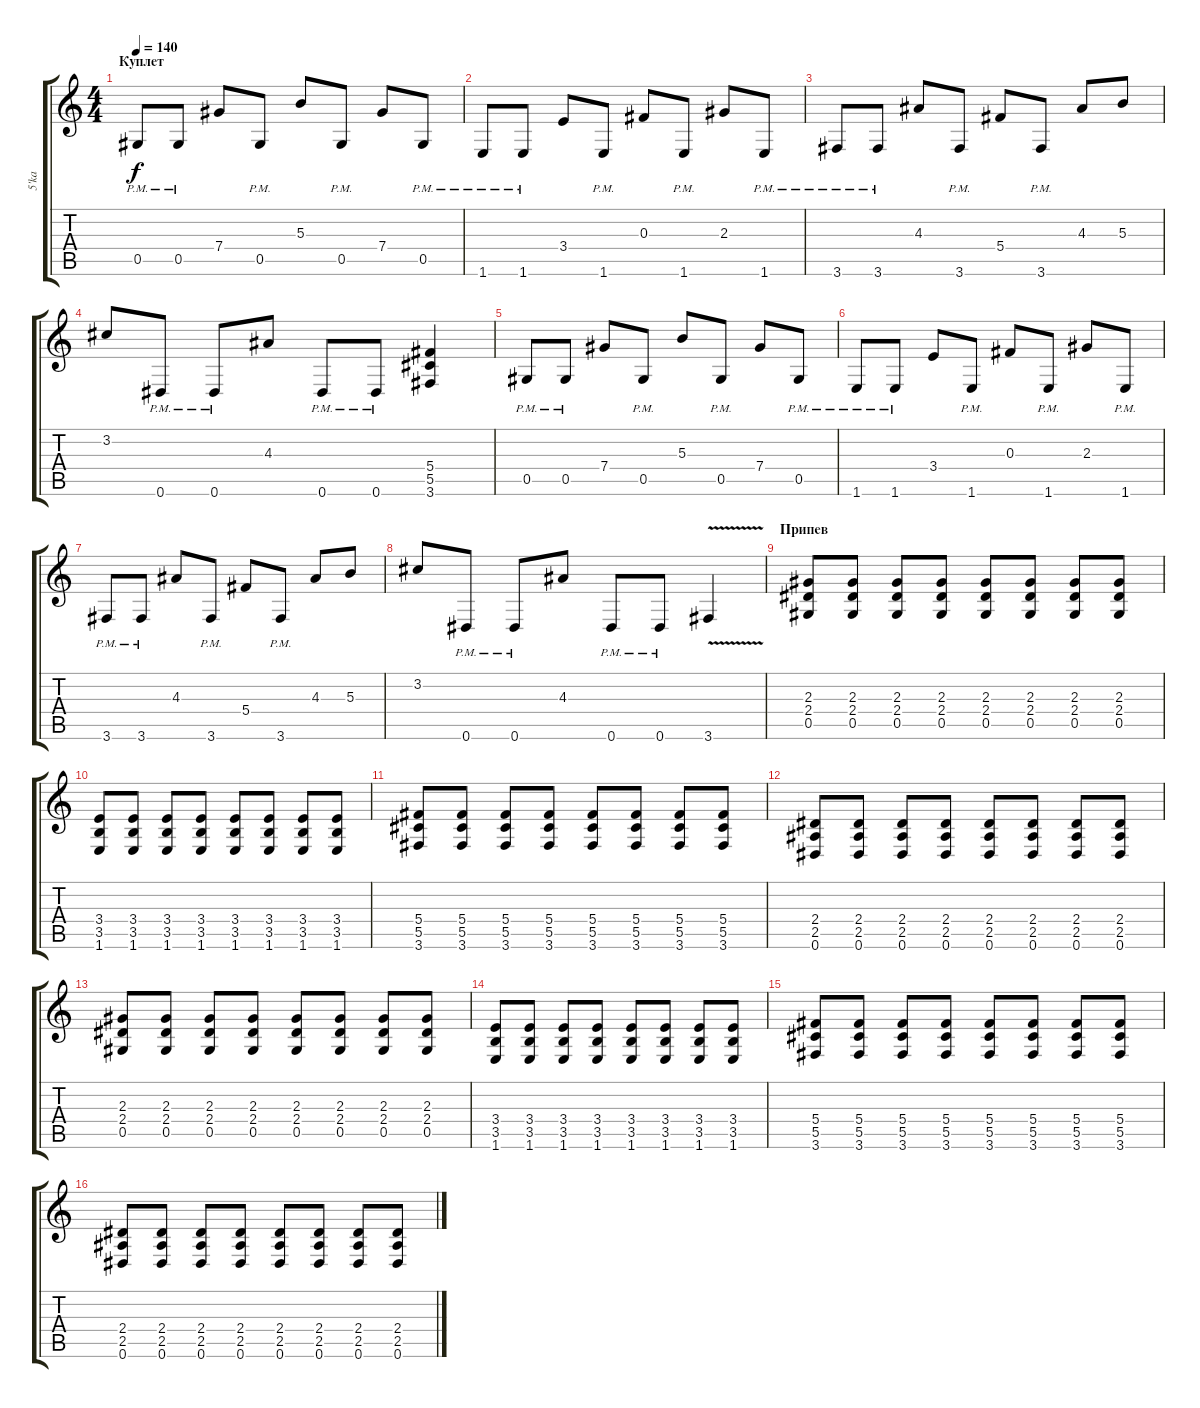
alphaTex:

\track ("5'ka" "5'ka") {instrument distortionguitar}
\staff {score tabs}
\tuning (Eb4 Bb3 Gb3 Db3 Ab2 Eb2) {hide}
\ts (4 4)
\section ("" "Куплет")
\tempo 140
\clef g2
\ks c
0.5{pm}.8{dy f} 0.5{pm}.8 7.4.8 0.5{pm}.8 5.3.8 0.5{pm}.8 7.4.8 0.5{pm}.8 |
1.6{pm}.8 1.6{pm}.8 3.4.8 1.6{pm}.8 0.3.8 1.6{pm}.8 2.3.8 1.6{pm}.8 |
3.6{pm}.8 3.6{pm}.8 4.3.8 3.6{pm}.8 5.4.8 3.6{pm}.8 4.3.8 5.3.8 |
3.2.8 0.6{pm}.8 0.6{pm}.8 4.3.8 0.6{pm}.8 0.6{pm}.8 (5.4 5.5 3.6).4 |
0.5{pm}.8 0.5{pm}.8 7.4.8 0.5{pm}.8 5.3.8 0.5{pm}.8 7.4.8 0.5{pm}.8 |
1.6{pm}.8 1.6{pm}.8 3.4.8 1.6{pm}.8 0.3.8 1.6{pm}.8 2.3.8 1.6{pm}.8 |
3.6{pm}.8 3.6{pm}.8 4.3.8 3.6{pm}.8 5.4.8 3.6{pm}.8 4.3.8 5.3.8 |
3.2.8 0.6{pm}.8 0.6{pm}.8 4.3.8 0.6{pm}.8 0.6{pm}.8 3.6{v}.4 |
\section ("" "Припев")
(2.3 2.4 0.5).8 (2.3 2.4 0.5).8 (2.3 2.4 0.5).8 (2.3 2.4 0.5).8 (2.3 2.4 0.5).8 (2.3 2.4 0.5).8 (2.3 2.4 0.5).8 (2.3 2.4 0.5).8 |
(3.4 3.5 1.6).8 (3.4 3.5 1.6).8 (3.4 3.5 1.6).8 (3.4 3.5 1.6).8 (3.4 3.5 1.6).8 (3.4 3.5 1.6).8 (3.4 3.5 1.6).8 (3.4 3.5 1.6).8 |
(5.4 5.5 3.6).8 (5.4 5.5 3.6).8 (5.4 5.5 3.6).8 (5.4 5.5 3.6).8 (5.4 5.5 3.6).8 (5.4 5.5 3.6).8 (5.4 5.5 3.6).8 (5.4 5.5 3.6).8 |
(2.4 2.5 0.6).8 (2.4 2.5 0.6).8 (2.4 2.5 0.6).8 (2.4 2.5 0.6).8 (2.4 2.5 0.6).8 (2.4 2.5 0.6).8 (2.4 2.5 0.6).8 (2.4 2.5 0.6).8 |
(2.3 2.4 0.5).8 (2.3 2.4 0.5).8 (2.3 2.4 0.5).8 (2.3 2.4 0.5).8 (2.3 2.4 0.5).8 (2.3 2.4 0.5).8 (2.3 2.4 0.5).8 (2.3 2.4 0.5).8 |
(3.4 3.5 1.6).8 (3.4 3.5 1.6).8 (3.4 3.5 1.6).8 (3.4 3.5 1.6).8 (3.4 3.5 1.6).8 (3.4 3.5 1.6).8 (3.4 3.5 1.6).8 (3.4 3.5 1.6).8 |
(5.4 5.5 3.6).8 (5.4 5.5 3.6).8 (5.4 5.5 3.6).8 (5.4 5.5 3.6).8 (5.4 5.5 3.6).8 (5.4 5.5 3.6).8 (5.4 5.5 3.6).8 (5.4 5.5 3.6).8 |
(2.4 2.5 0.6).8 (2.4 2.5 0.6).8 (2.4 2.5 0.6).8 (2.4 2.5 0.6).8 (2.4 2.5 0.6).8 (2.4 2.5 0.6).8 (2.4 2.5 0.6).8 (2.4 2.5 0.6).8
